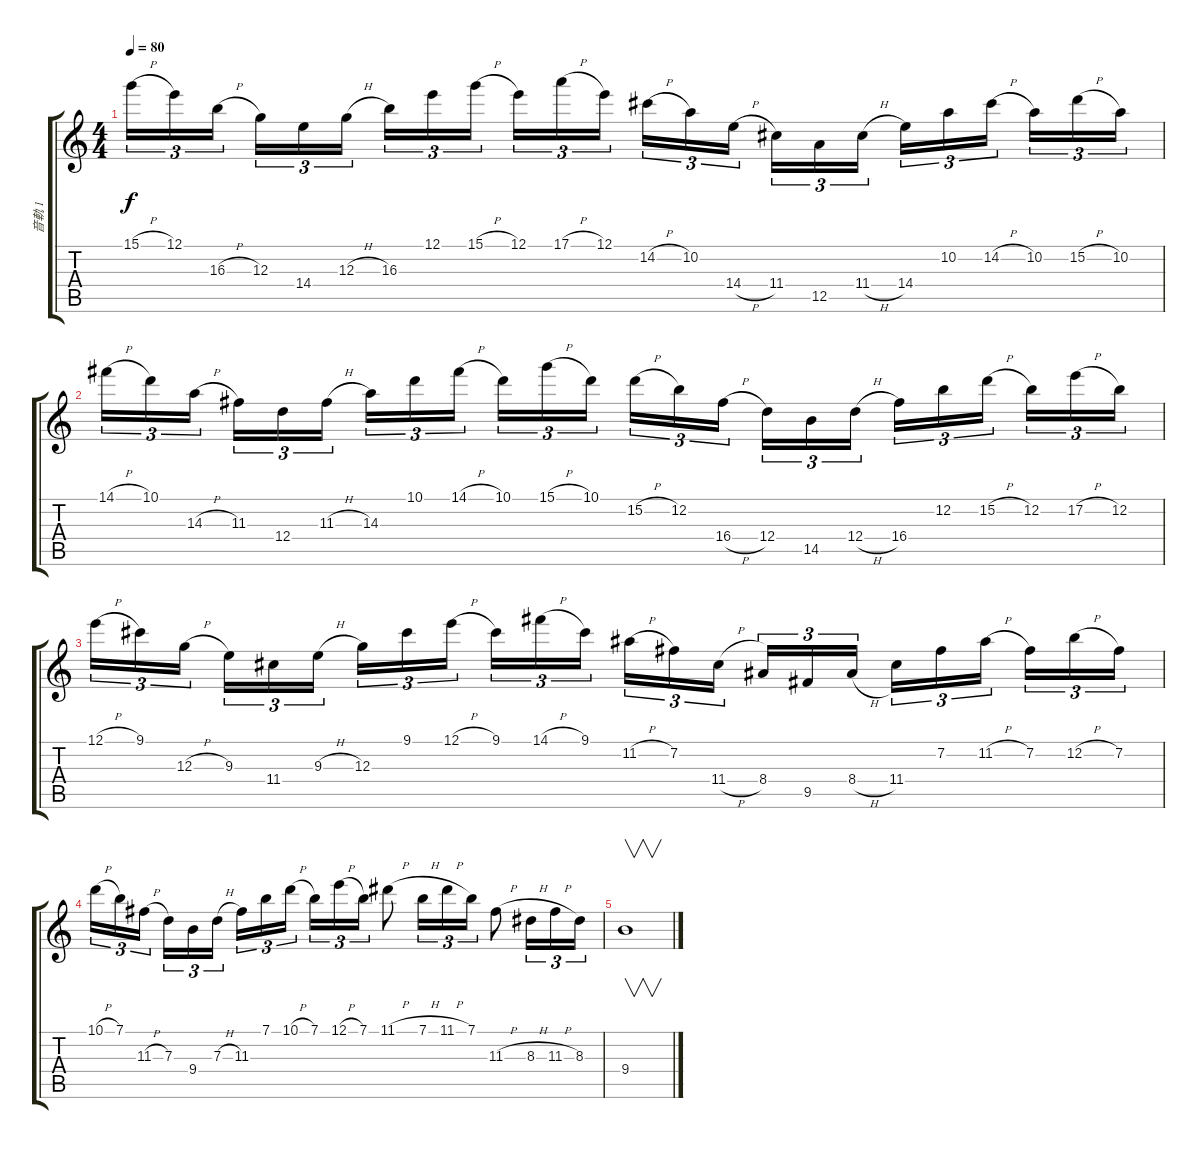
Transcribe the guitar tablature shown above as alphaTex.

\track ("音軌 1" "音軌 1") {instrument distortionguitar}
\staff {score tabs}
\tuning (E4 B3 G3 D3 A2 E2) {hide}
\ts (4 4)
\tempo 80
\clef g2
\ks c
15.1{h}.16{tu (3 2) dy f instrument distortionguitar} 12.1.16{tu (3 2)} 16.3{h}.16{tu (3 2)} 12.3.16{tu (3 2)} 14.4.16{tu (3 2)} 12.3{h}.16{tu (3 2)} 16.3.16{tu (3 2)} 12.1.16{tu (3 2)} 15.1{h}.16{tu (3 2)} 12.1.16{tu (3 2)} 17.1{h}.16{tu (3 2)} 12.1.16{tu (3 2)} 14.2{h}.16{tu (3 2)} 10.2.16{tu (3 2)} 14.4{h}.16{tu (3 2)} 11.4.16{tu (3 2)} 12.5.16{tu (3 2)} 11.4{h}.16{tu (3 2)} 14.4.16{tu (3 2)} 10.2.16{tu (3 2)} 14.2{h}.16{tu (3 2)} 10.2.16{tu (3 2)} 15.2{h}.16{tu (3 2)} 10.2.16{tu (3 2)} |
14.1{h}.16{tu (3 2)} 10.1.16{tu (3 2)} 14.3{h}.16{tu (3 2)} 11.3.16{tu (3 2)} 12.4.16{tu (3 2)} 11.3{h}.16{tu (3 2)} 14.3.16{tu (3 2)} 10.1.16{tu (3 2)} 14.1{h}.16{tu (3 2)} 10.1.16{tu (3 2)} 15.1{h}.16{tu (3 2)} 10.1.16{tu (3 2)} 15.2{h}.16{tu (3 2)} 12.2.16{tu (3 2)} 16.4{h}.16{tu (3 2)} 12.4.16{tu (3 2)} 14.5.16{tu (3 2)} 12.4{h}.16{tu (3 2)} 16.4.16{tu (3 2)} 12.2.16{tu (3 2)} 15.2{h}.16{tu (3 2)} 12.2.16{tu (3 2)} 17.2{h}.16{tu (3 2)} 12.2.16{tu (3 2)} |
12.1{h}.16{tu (3 2)} 9.1.16{tu (3 2)} 12.3{h}.16{tu (3 2)} 9.3.16{tu (3 2)} 11.4.16{tu (3 2)} 9.3{h}.16{tu (3 2)} 12.3.16{tu (3 2)} 9.1.16{tu (3 2)} 12.1{h}.16{tu (3 2)} 9.1.16{tu (3 2)} 14.1{h}.16{tu (3 2)} 9.1.16{tu (3 2)} 11.2{h}.16{tu (3 2)} 7.2.16{tu (3 2)} 11.4{h}.16{tu (3 2)} 8.4.16{tu (3 2)} 9.5.16{tu (3 2)} 8.4{h}.16{tu (3 2)} 11.4.16{tu (3 2)} 7.2.16{tu (3 2)} 11.2{h}.16{tu (3 2)} 7.2.16{tu (3 2)} 12.2{h}.16{tu (3 2)} 7.2.16{tu (3 2)} |
10.1{h}.16{tu (3 2)} 7.1.16{tu (3 2)} 11.3{h}.16{tu (3 2)} 7.3.16{tu (3 2)} 9.4.16{tu (3 2)} 7.3{h}.16{tu (3 2)} 11.3.16{tu (3 2)} 7.1.16{tu (3 2)} 10.1{h}.16{tu (3 2)} 7.1.16{tu (3 2)} 12.1{h}.16{tu (3 2)} 7.1.16{tu (3 2)} 11.1{h}.8 7.1{h}.16{tu (3 2)} 11.1{h}.16{tu (3 2)} 7.1.16{tu (3 2)} 11.3{h}.8 8.3{h}.16{tu (3 2)} 11.3{h}.16{tu (3 2)} 8.3.16{tu (3 2)} |
9.4.1{v}
